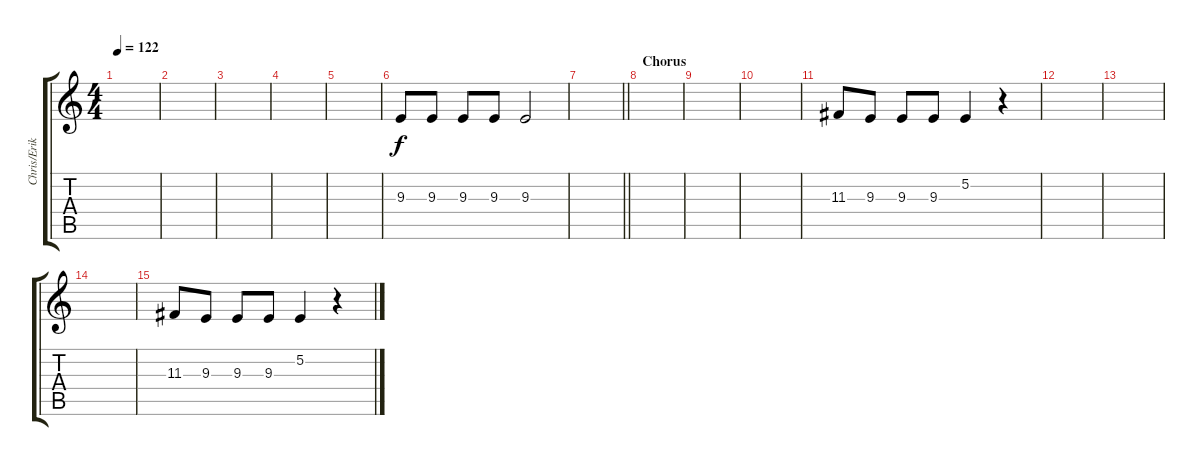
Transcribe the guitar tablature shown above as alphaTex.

\track ("Chris/Erik - Back Vocals" "Chris/Erik") {instrument tenorsax}
\staff {score tabs}
\tuning (E4 B3 G3 D3 A2 E2) {hide}
\ts (4 4)
\tempo 122
\clef g2
\ks c
|
|
|
|
|
9.3.8 9.3.8 9.3.8 9.3.8 9.3.2 |
\barLineRight lightlight
|
\section ("" "Chorus")
|
|
|
11.3.8 9.3.8 9.3.8 9.3.8 5.2.4 r.4 |
|
|
|
11.3.8 9.3.8 9.3.8 9.3.8 5.2.4 r.4
